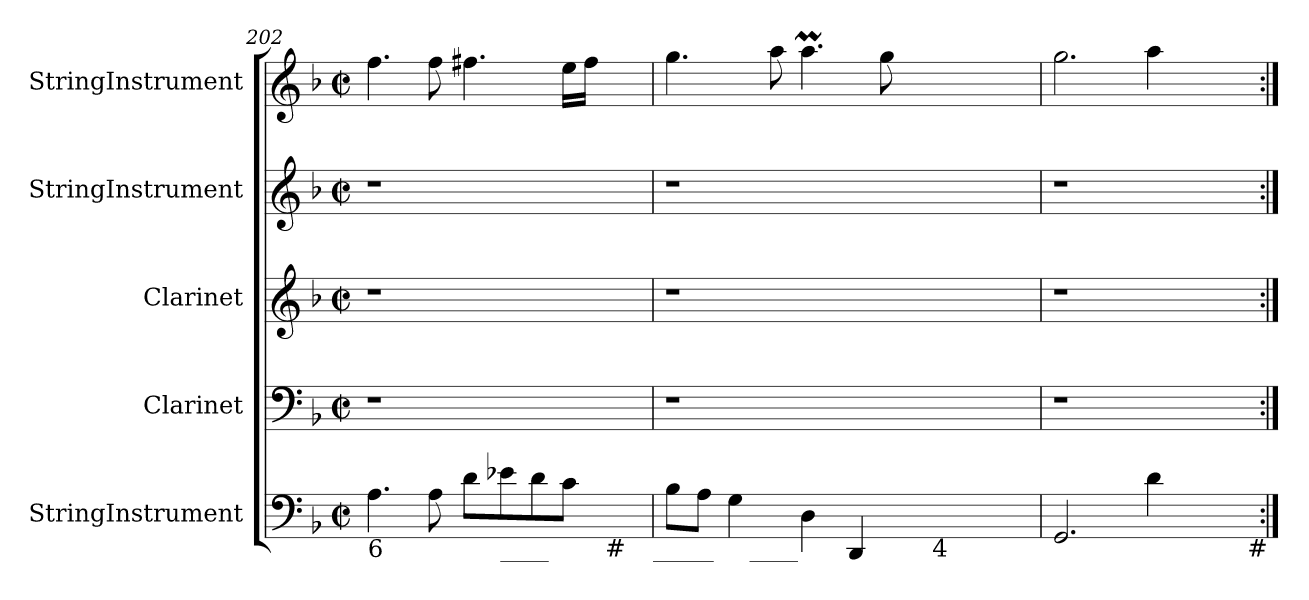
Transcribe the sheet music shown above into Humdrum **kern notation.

**kern	**kern	**kern	**kern	**kern
*part5	*part4	*part3	*part2	*part1
*staff5	*staff4	*staff3	*staff2	*staff1
*I"StringInstrument	*I"Clarinet	*I"Clarinet	*I"StringInstrument	*I"StringInstrument
*I'Str	*I'Cl	*I'Cl	*I'Str	*I'Str
*clefF4	*clefF4	*clefG2	*clefG2	*clefG2
*	*ITrd1c2	*ITrd1c2	*	*
*k[b-]	*k[b-e-a-]	*k[b-e-a-]	*k[b-]	*k[b-]
*F:	*E-:	*E-:	*F:	*F:
*M2/2	*M2/2	*M2/2	*M2/2	*M2/2
*met(c|)	*met(c|)	*met(c|)	*met(c|)	*met(c|)
=202	=202	=202	=202	=202
!LO:TX:b:t=6	!	!	!	!
4.A\	1r	1r	1r	4.ff\
8A\	.	.	.	8ff\
8d\L	.	.	.	4.ff#X\
!LO:TX:b:t=____	!	!	!	!
8e-X\	.	.	.	.
8d\	.	.	.	.
8c\J	.	.	.	16ee\LL
.	.	.	.	16ff#\JJ
!LO:TX:b:t=#	!	!	!	!
4ryy	4ryy	4ryy	4ryy	4ryy
!LO:TX:b:t=_____	!	!	!	!
=203	=203	=203	=203	=203
!LO:TX:b:t=6	!	!	!	!
*^	*	*	*	*
*	*^	*	*	*	*
8B-\L	4ryy	1ryy	1r	1r	1r	4.gg\
8A\J	.	.	.	.	.	.
4G\	16ryy	.	.	.	.	.
!	!LO:TX:b:t=____	!	!	!	!	!
.	1ryy	.	.	.	.	.
.	.	.	.	.	.	8aa\
4D\	.	.	.	.	.	4.aam\
4DD/	.	.	.	.	.	.
.	.	.	.	.	.	8gg\
2ryy	.	16ryy	2ryy	2ryy	2ryy	2ryy
!	!	!LO:TX:b:t=4	!	!	!	!
.	.	2ryy	.	.	.	.
.	4ryy	.	.	.	.	.
16ryy	.	.	16ryy	16ryy	16ryy	16ryy
!	!	!LO:TX:b:t=#	!	!	!	!
*v	*v	*v	*	*	*	*
=204	=204	=204	=204	=204
2.GG/	1r	1r	1r	2.gg\
4d\	.	.	.	4aa\
2ryy	2ryy	2ryy	2ryy	2ryy
!LO:TX:b:t=#	!	!	!	!
=:|!	=:|!	=:|!	=:|!	=:|!
*-	*-	*-	*-	*-
